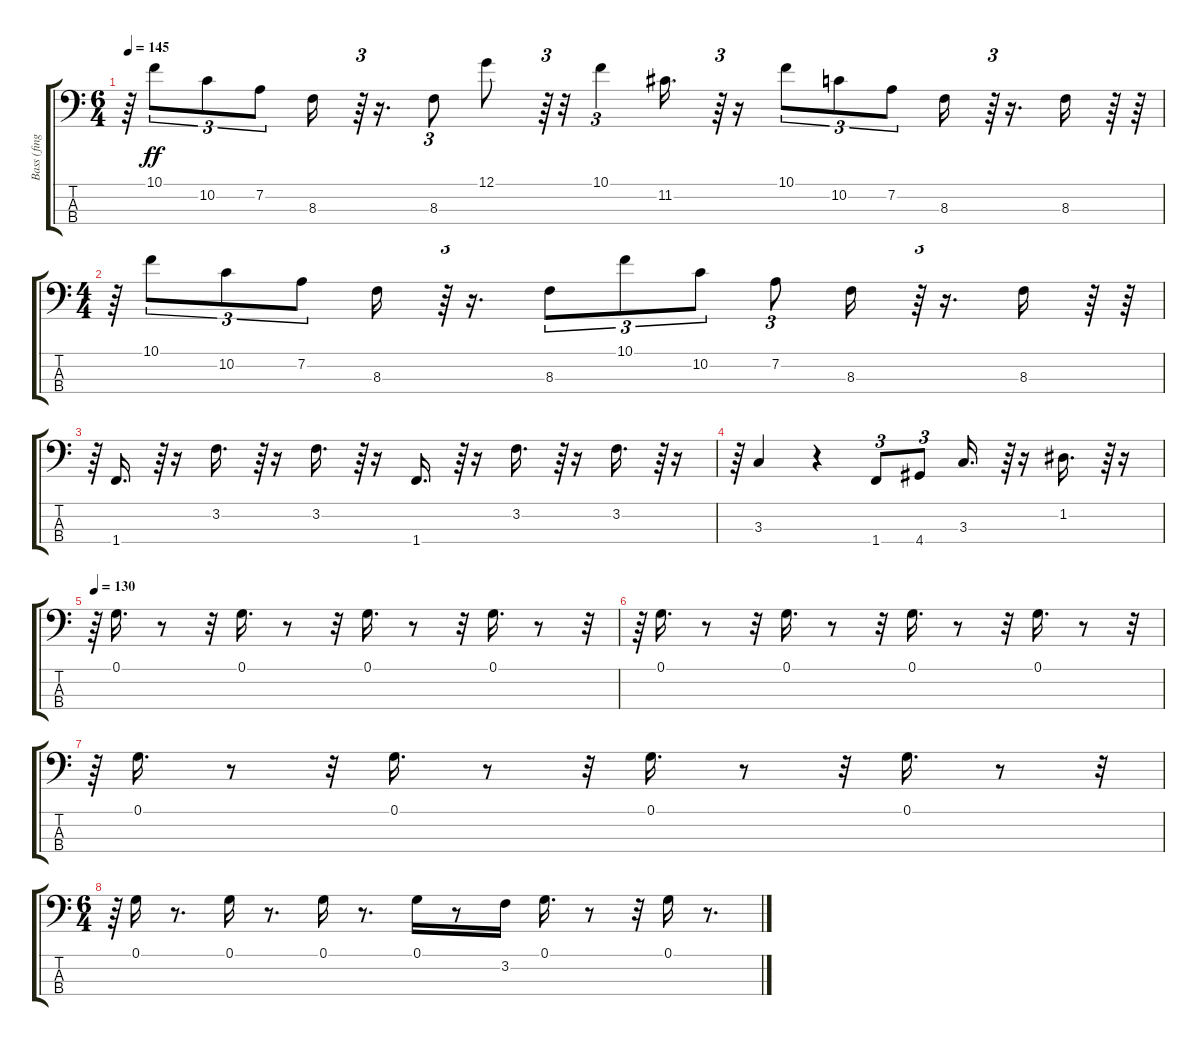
\track ("Bass (finger)" "Bass (fing") {instrument electricbassfinger}
\staff {score tabs}
\tuning (G2 D2 A1 E1) {hide}
\ts (6 4)
\tempo 145
\clef f4
\ks c
r.64{dy ff} 10.1.8{tu (3 2)} 10.2.8{tu (3 2)} 7.2.8{tu (3 2)} 8.3.16 r.64{tu (3 2)} r.16{d} 8.3.8{tu (3 2)} 12.1.8 r.64{tu (3 2)} r.32 10.1.4{tu (3 2)} 11.2.16{d} r.64{tu (3 2)} r.16 10.1.8{tu (3 2)} 10.2.8{tu (3 2)} 7.2.8{tu (3 2)} 8.3.16 r.64{tu (3 2)} r.16{d} 8.3.16 r.64 r.64 |
\ts (4 4)
r.64 10.1.8{tu (3 2)} 10.2.8{tu (3 2)} 7.2.8{tu (3 2)} 8.3.16 r.64{tu (3 2)} r.16{d} 8.3.8{tu (3 2)} 10.1.8{tu (3 2)} 10.2.8{tu (3 2)} 7.2.8{tu (3 2)} 8.3.16 r.64{tu (3 2)} r.16{d} 8.3.16 r.64 r.64 |
r.64 1.4.16{d} r.64{tu (3 2)} r.16 3.2.16{d} r.64{tu (3 2)} r.16 3.2.16{d} r.64{tu (3 2)} r.16 1.4.16{d} r.64{tu (3 2)} r.16 3.2.16{d} r.64{tu (3 2)} r.16 3.2.16{d} r.64{tu (3 2)} r.16 |
r.64 3.3.4 r.4 1.4.8{tu (3 2)} 4.4.8{tu (3 2)} 3.3.16{d} r.64{tu (3 2)} r.16 1.2.16{d} r.64{tu (3 2)} r.16 |
\tempo 130
r.64 0.1.16{d} r.8 r.32 0.1.16{d} r.8 r.32 0.1.16{d} r.8 r.32 0.1.16{d} r.8 r.32 |
r.64 0.1.16{d} r.8 r.32 0.1.16{d} r.8 r.32 0.1.16{d} r.8 r.32 0.1.16{d} r.8 r.32 |
r.64 0.1.16{d} r.8 r.32 0.1.16{d} r.8 r.32 0.1.16{d} r.8 r.32 0.1.16{d} r.8 r.32 |
\ts (6 4)
r.64 0.1.16 r.8{d} 0.1.16 r.8{d} 0.1.16 r.8{d} 0.1.16 r.8 3.2.16 0.1.16{d} r.8 r.32 0.1.16 r.8{d}
